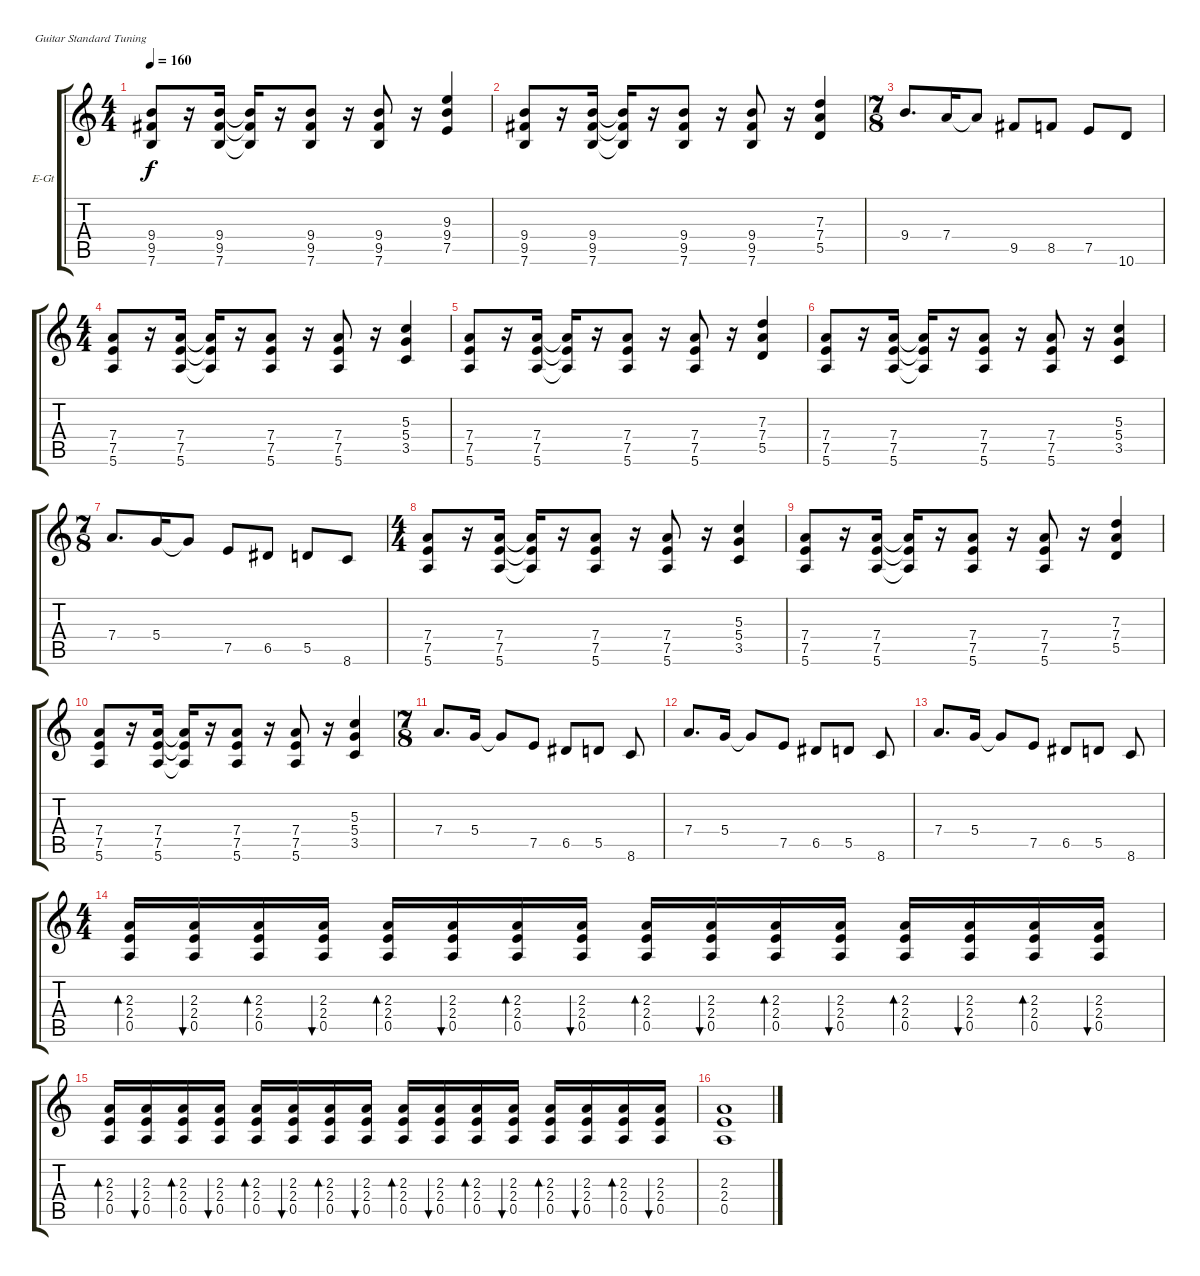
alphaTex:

\bracketExtendMode groupsimilarinstruments
\firstSystemTrackNameOrientation horizontal
\otherSystemsTrackNameOrientation horizontal
\track ("Gtr. II Rhytm" "E-Gt") {instrument overdrivenguitar}
\staff {score tabs}
\tuning (E4 B3 G3 D3 A2 E2)
\ts (4 4)
\tempo 160
\clef g2
\ks c
(9.4 9.5 7.6).8{dy f} r.16 (9.4 9.5 7.6).16 (9.4{t} 9.5{t} 7.6{t}).16 r.16 (9.4 9.5 7.6).8 r.16 (9.4 9.5 7.6).8 r.16 (9.3 9.4 7.5).4 |
(9.4 9.5 7.6).8 r.16 (9.4 9.5 7.6).16 (9.4{t} 9.5{t} 7.6{t}).16 r.16 (9.4 9.5 7.6).8 r.16 (9.4 9.5 7.6).8 r.16 (7.3 7.4 5.5).4 |
\ts (7 8)
\beaming (8 3 2 2)
9.4.8{d} 7.4.16 7.4{t}.8 9.5.8 8.5.8 7.5.8 10.6.8 |
\ts (4 4)
\beaming (8 2 2 2 2)
(7.4 7.5 5.6).8 r.16 (7.4 7.5 5.6).16 (7.4{t} 7.5{t} 5.6{t}).16 r.16 (7.4 7.5 5.6).8 r.16 (7.4 7.5 5.6).8 r.16 (5.3 5.4 3.5).4 |
(7.4 7.5 5.6).8 r.16 (7.4 7.5 5.6).16 (7.4{t} 7.5{t} 5.6{t}).16 r.16 (7.4 7.5 5.6).8 r.16 (7.4 7.5 5.6).8 r.16 (7.3 7.4 5.5).4 |
(7.4 7.5 5.6).8 r.16 (7.4 7.5 5.6).16 (7.4{t} 7.5{t} 5.6{t}).16 r.16 (7.4 7.5 5.6).8 r.16 (7.4 7.5 5.6).8 r.16 (5.3 5.4 3.5).4 |
\ts (7 8)
\beaming (8 3 2 2)
7.4.8{d} 5.4.16 5.4{t}.8 7.5.8 6.5.8 5.5.8 8.6.8 |
\ts (4 4)
\beaming (8 2 2 2 2)
(7.4 7.5 5.6).8 r.16 (7.4 7.5 5.6).16 (7.4{t} 7.5{t} 5.6{t}).16 r.16 (7.4 7.5 5.6).8 r.16 (7.4 7.5 5.6).8 r.16 (5.3 5.4 3.5).4 |
(7.4 7.5 5.6).8 r.16 (7.4 7.5 5.6).16 (7.4{t} 7.5{t} 5.6{t}).16 r.16 (7.4 7.5 5.6).8 r.16 (7.4 7.5 5.6).8 r.16 (7.3 7.4 5.5).4 |
(7.4 7.5 5.6).8 r.16 (7.4 7.5 5.6).16 (7.4{t} 7.5{t} 5.6{t}).16 r.16 (7.4 7.5 5.6).8 r.16 (7.4 7.5 5.6).8 r.16 (5.3 5.4 3.5).4 |
\ts (7 8)
7.4.8{d} 5.4.16 5.4{t}.8 7.5.8 6.5.8 5.5.8 8.6.8 |
7.4.8{d} 5.4.16 5.4{t}.8 7.5.8 6.5.8 5.5.8 8.6.8 |
7.4.8{d} 5.4.16 5.4{t}.8 7.5.8 6.5.8 5.5.8 8.6.8 |
\ts (4 4)
(2.3 2.4 0.5).16{bd 60} (2.3 2.4 0.5).16{bu 60} (2.3 2.4 0.5).16{bd 60} (2.3 2.4 0.5).16{bu 60} (2.3 2.4 0.5).16{bd 60} (2.3 2.4 0.5).16{bu 60} (2.3 2.4 0.5).16{bd 60} (2.3 2.4 0.5).16{bu 60} (2.3 2.4 0.5).16{bd 60} (2.3 2.4 0.5).16{bu 60} (2.3 2.4 0.5).16{bd 60} (2.3 2.4 0.5).16{bu 60} (2.3 2.4 0.5).16{bd 60} (2.3 2.4 0.5).16{bu 60} (2.3 2.4 0.5).16{bd 60} (2.3 2.4 0.5).16{bu 60} |
(2.3 2.4 0.5).16{bd 60} (2.3 2.4 0.5).16{bu 60} (2.3 2.4 0.5).16{bd 60} (2.3 2.4 0.5).16{bu 60} (2.3 2.4 0.5).16{bd 60} (2.3 2.4 0.5).16{bu 60} (2.3 2.4 0.5).16{bd 60} (2.3 2.4 0.5).16{bu 60} (2.3 2.4 0.5).16{bd 60} (2.3 2.4 0.5).16{bu 60} (2.3 2.4 0.5).16{bd 60} (2.3 2.4 0.5).16{bu 60} (2.3 2.4 0.5).16{bd 60} (2.3 2.4 0.5).16{bu 60} (2.3 2.4 0.5).16{bd 60} (2.3 2.4 0.5).16{bu 60} |
(2.3 2.4 0.5).1
